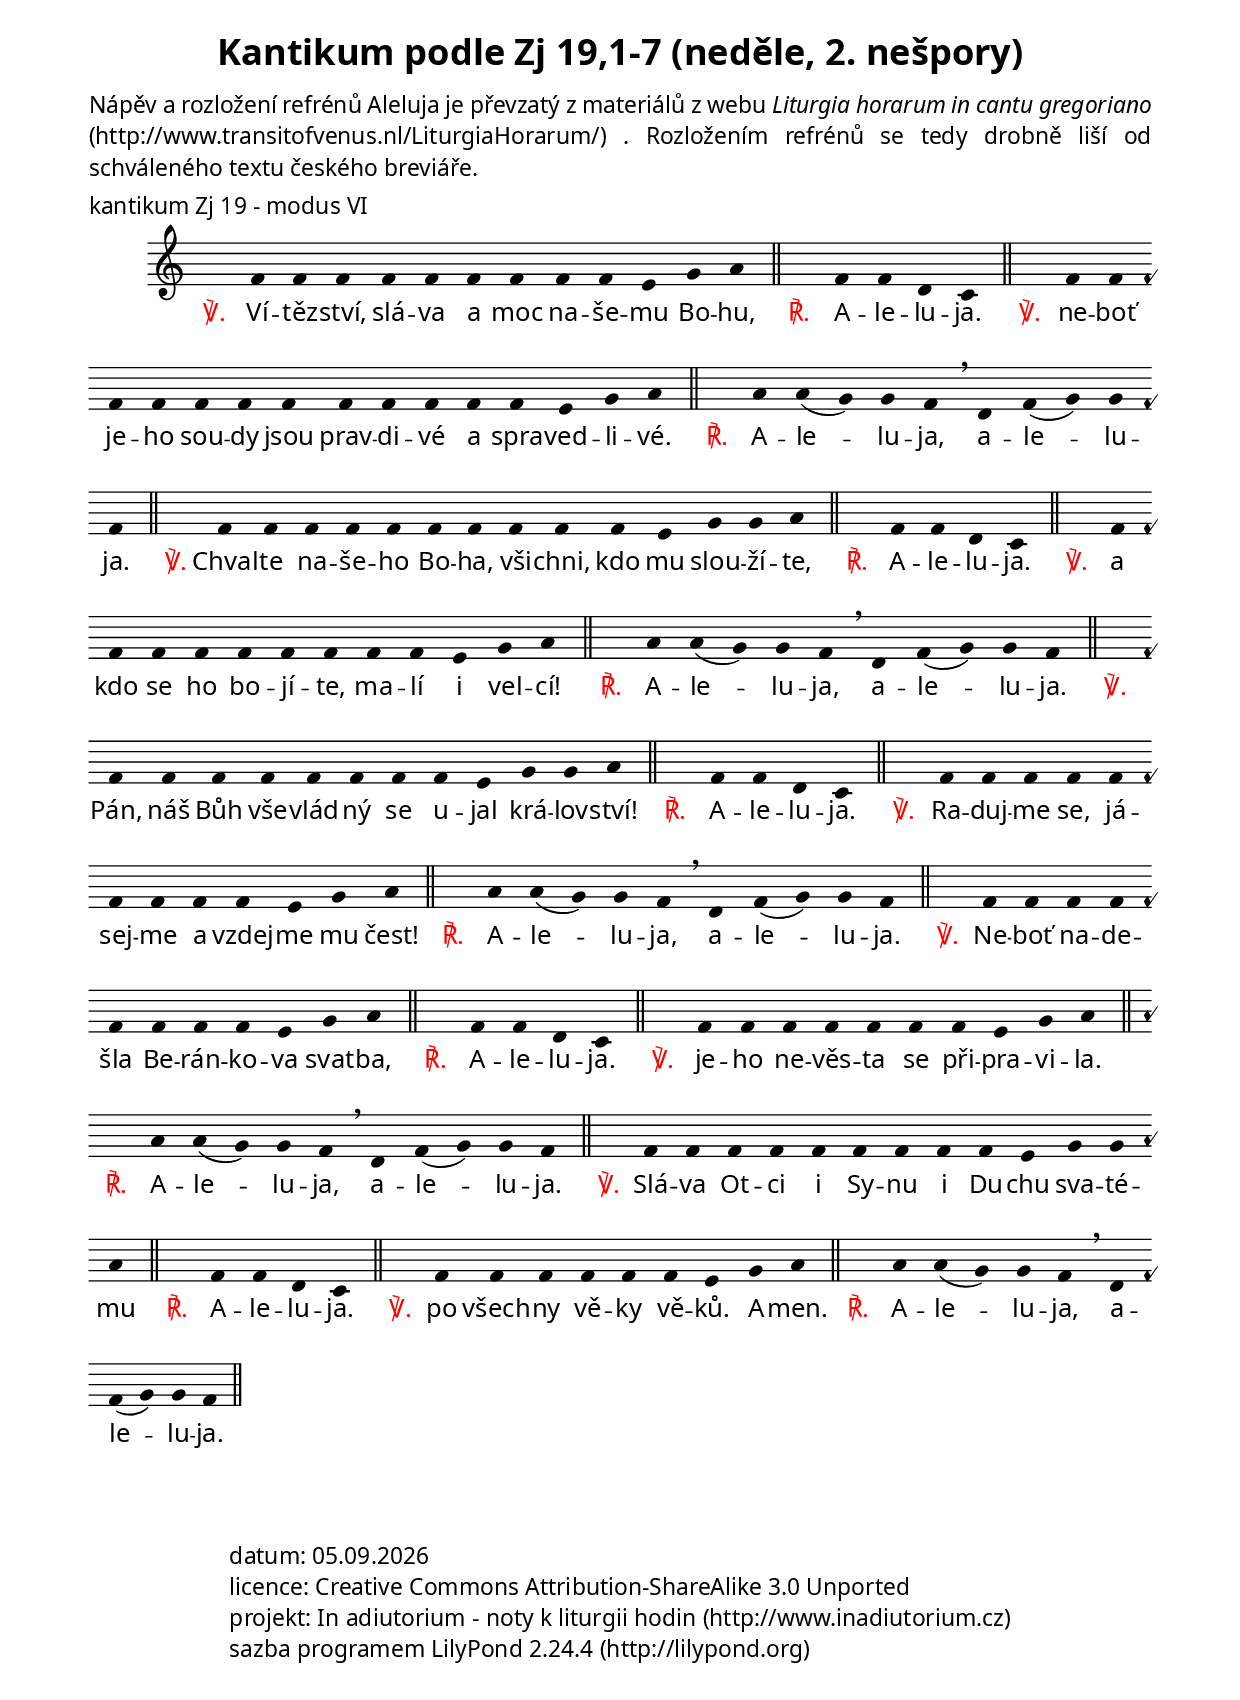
\version "2.12.3"

\header {
  title = "Kantikum podle Zj 19,1-7 (neděle, 2. nešpory)"
}

\include "spolecne.ly"

\markup {
  \justify {
Nápěv a rozložení refrénů Aleluja je převzatý z materiálů z webu 
\with-url #"http://www.transitofvenus.nl/LiturgiaHorarum/" {
\italic {Liturgia horarum in cantu gregoriano} (http://www.transitofvenus.nl/LiturgiaHorarum/)    
  } . Rozložením refrénů se tedy drobně liší od schváleného textu českého breviáře.
}
}

% melodie aleluja
mal = { \bar "||" \neviditelna f f f d c \bar "||" }
malal = { \bar "||" \neviditelna a a a( g) g f \breathe d f( g) g f \bar "||" }
% text aleluja
al = \lyricmode { \Response A -- le -- lu -- ja. }
alal = \lyricmode { \Response A -- le -- lu -- ja, a -- le -- lu -- ja. }

\relative c'  {
\choralniRezim
% Vitezstvi..
\neviditelna f
f f f f f f f f f e g a
\mal
\neviditelna f
f f f f f f f f f f f f e g a
\malal

% Chvalte...
\neviditelna f
f f f f f f f f f f e g g a
\mal
\neviditelna f
f f f f f f f f f e g a
\malal

% Pan, nas...
\neviditelna f
f f f f f f f f e g g a
\mal
\neviditelna f
f f f f f f f f f e g a
\malal

% Nebot...
\neviditelna f
f f f f f f f f e g a
\mal
\neviditelna f
f f f f f f f e g a
\malal

% Slava...
\neviditelna f
f f f f f f f f f e g g a
\mal
\neviditelna f
f f f f f f e g a
\malal
}
\addlyrics {
\Verse Ví -- těz -- ství, slá -- va a moc na -- še -- mu Bo -- hu,
\al
\Verse ne -- boť je -- ho sou -- dy jsou prav -- di -- vé a spra -- ved -- li -- vé.
\alal

\Verse Chval -- te na -- še -- ho Bo -- ha, vši -- chni, kdo mu slou -- ží -- te,
\al
\Verse a kdo se ho bo -- jí -- te, ma -- lí i vel -- cí!
\alal

\Verse Pán, náš Bůh vše -- vlád -- ný se u -- jal krá -- lov -- ství!
\al
\Verse Ra -- duj -- me se, já -- sej -- me a vzdej -- me mu čest!
\alal

\Verse Ne -- boť na -- de -- šla Be -- rán -- ko -- va svat -- ba,
\al
\Verse je -- ho ne -- věs -- ta se při -- pra -- vi -- la.
\alal

\Verse Slá -- va Ot -- ci i Sy -- nu i Du -- chu sva -- té -- mu
\al
\Verse po všech -- ny vě -- ky vě -- ků. A -- men.
\alal
}
\header {
  piece = "kantikum Zj 19 - modus VI"
}
